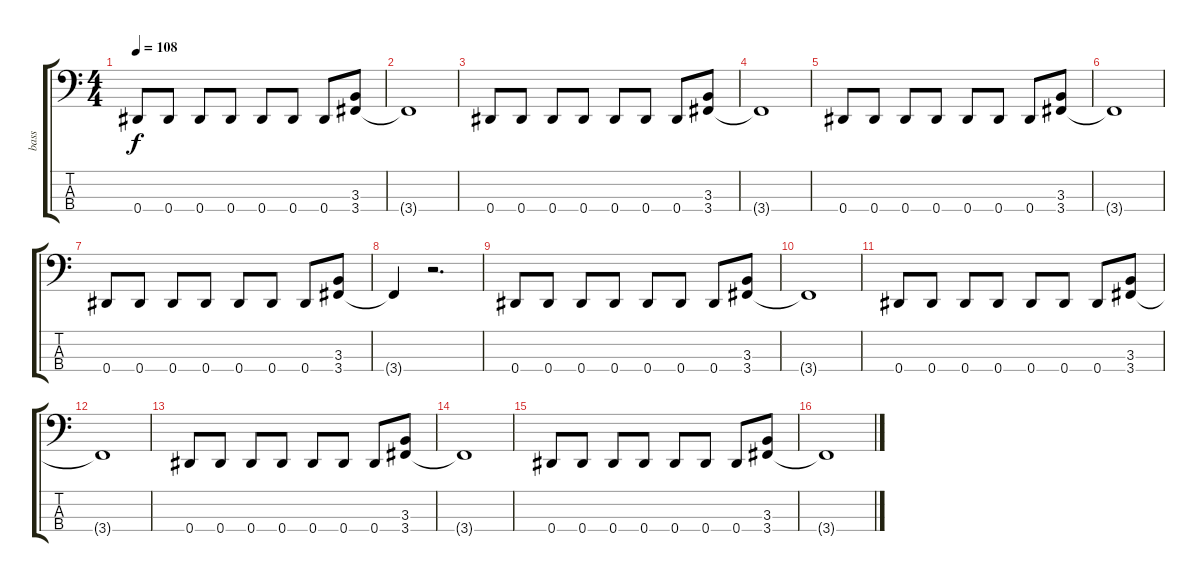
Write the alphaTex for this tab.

\track ("bass" "bass") {instrument electricbassfinger}
\staff {score tabs}
\tuning (Gb2 Db2 Ab1 Eb1) {hide}
\ts (4 4)
\tempo 108
\clef f4
\ks c
0.4.8{dy f instrument electricbassfinger} 0.4.8 0.4.8 0.4.8 0.4.8 0.4.8 0.4.8 (3.3 3.4).8 |
3.4{t}.1 |
0.4.8 0.4.8 0.4.8 0.4.8 0.4.8 0.4.8 0.4.8 (3.3 3.4).8 |
3.4{t}.1 |
0.4.8 0.4.8 0.4.8 0.4.8 0.4.8 0.4.8 0.4.8 (3.3 3.4).8 |
3.4{t}.1 |
0.4.8 0.4.8 0.4.8 0.4.8 0.4.8 0.4.8 0.4.8 (3.3 3.4).8 |
3.4{t}.4 r.2{d} |
0.4.8 0.4.8 0.4.8 0.4.8 0.4.8 0.4.8 0.4.8 (3.3 3.4).8 |
3.4{t}.1 |
0.4.8 0.4.8 0.4.8 0.4.8 0.4.8 0.4.8 0.4.8 (3.3 3.4).8 |
3.4{t}.1 |
0.4.8 0.4.8 0.4.8 0.4.8 0.4.8 0.4.8 0.4.8 (3.3 3.4).8 |
3.4{t}.1 |
0.4.8 0.4.8 0.4.8 0.4.8 0.4.8 0.4.8 0.4.8 (3.3 3.4).8 |
3.4{t}.1
